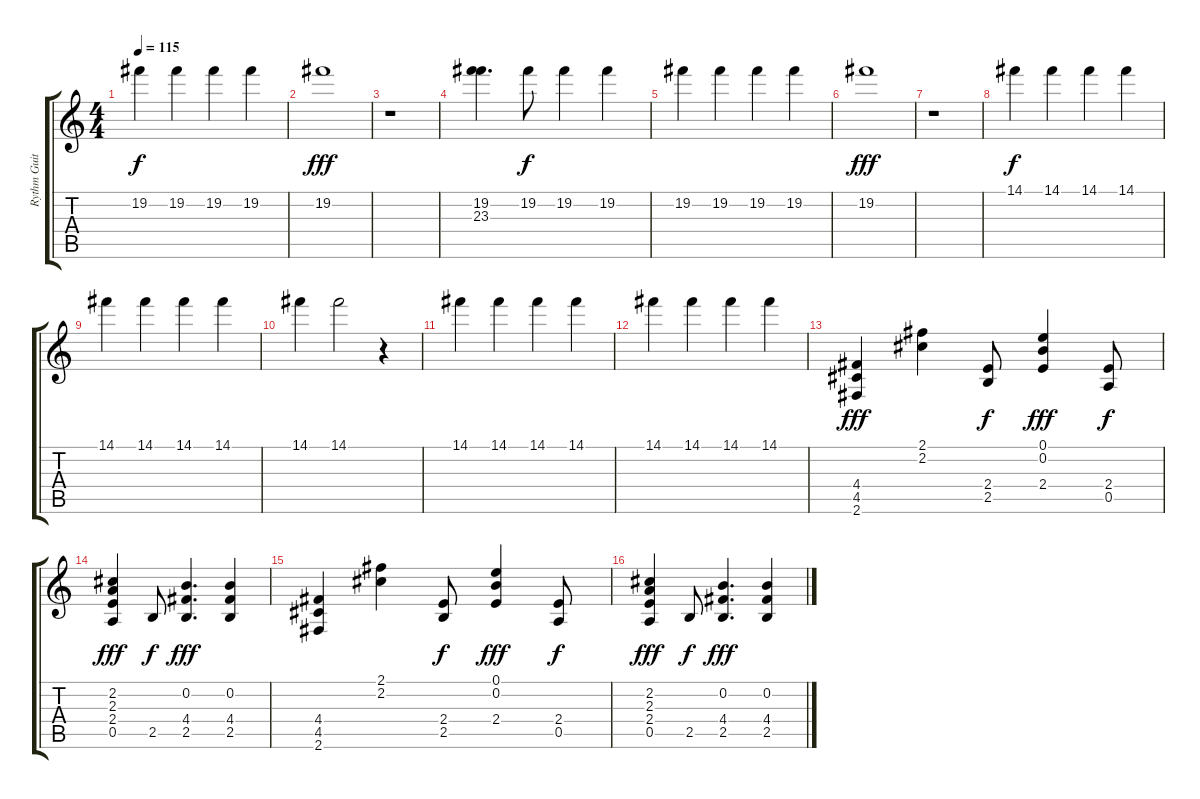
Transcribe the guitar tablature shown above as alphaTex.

\track ("Rythm Guitar" "Rythm Guit") {instrument electricguitarjazz}
\staff {score tabs}
\tuning (E4 B3 G3 D3 A2 E2) {hide}
\ts (4 4)
\tempo 115
\clef g2
\ks c
19.2.4{dy f} 19.2.4 19.2.4 19.2.4 |
19.2.1{dy fff} |
r.1 |
(19.2 23.3).4{d} 19.2.8{dy f} 19.2.4 19.2.4 |
19.2.4 19.2.4 19.2.4 19.2.4 |
19.2.1{dy fff} |
r.1 |
14.1.4{dy f} 14.1.4 14.1.4 14.1.4 |
14.1.4 14.1.4 14.1.4 14.1.4 |
14.1.4 14.1.2 r.4 |
14.1.4 14.1.4 14.1.4 14.1.4 |
14.1.4 14.1.4 14.1.4 14.1.4 |
(4.4 4.5 2.6).4{dy fff} (2.1 2.2).4 (2.4 2.5).8{dy f} (0.1 0.2 2.4).4{dy fff} (2.4 0.5).8{dy f} |
(2.2 2.3 2.4 0.5).4{dy fff} 2.5.8{dy f} (0.2 4.4 2.5).4{d dy fff} (0.2 4.4 2.5).4 |
(4.4 4.5 2.6).4 (2.1 2.2).4 (2.4 2.5).8{dy f} (0.1 0.2 2.4).4{dy fff} (2.4 0.5).8{dy f} |
(2.2 2.3 2.4 0.5).4{dy fff} 2.5.8{dy f} (0.2 4.4 2.5).4{d dy fff} (0.2 4.4 2.5).4
